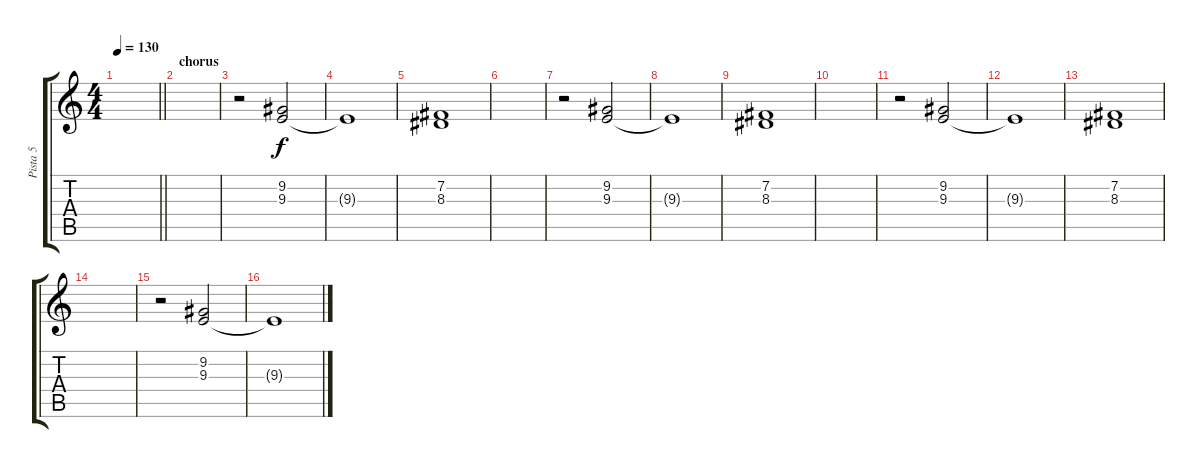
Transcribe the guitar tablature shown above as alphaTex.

\track ("Pista 5" "Pista 5") {instrument voiceoohs}
\staff {score tabs}
\tuning (E4 B3 G3 D3 A2 E2) {hide}
\ts (4 4)
\tempo 130
\clef g2
\barLineRight lightlight
\ks c
|
\section ("" "chorus")
|
r.2 (9.2 9.3).2 |
9.3{t}.1 |
(7.2 8.3).1 |
|
r.2 (9.2 9.3).2 |
9.3{t}.1 |
(7.2 8.3).1 |
|
r.2 (9.2 9.3).2 |
9.3{t}.1 |
(7.2 8.3).1 |
|
r.2 (9.2 9.3).2 |
9.3{t}.1
